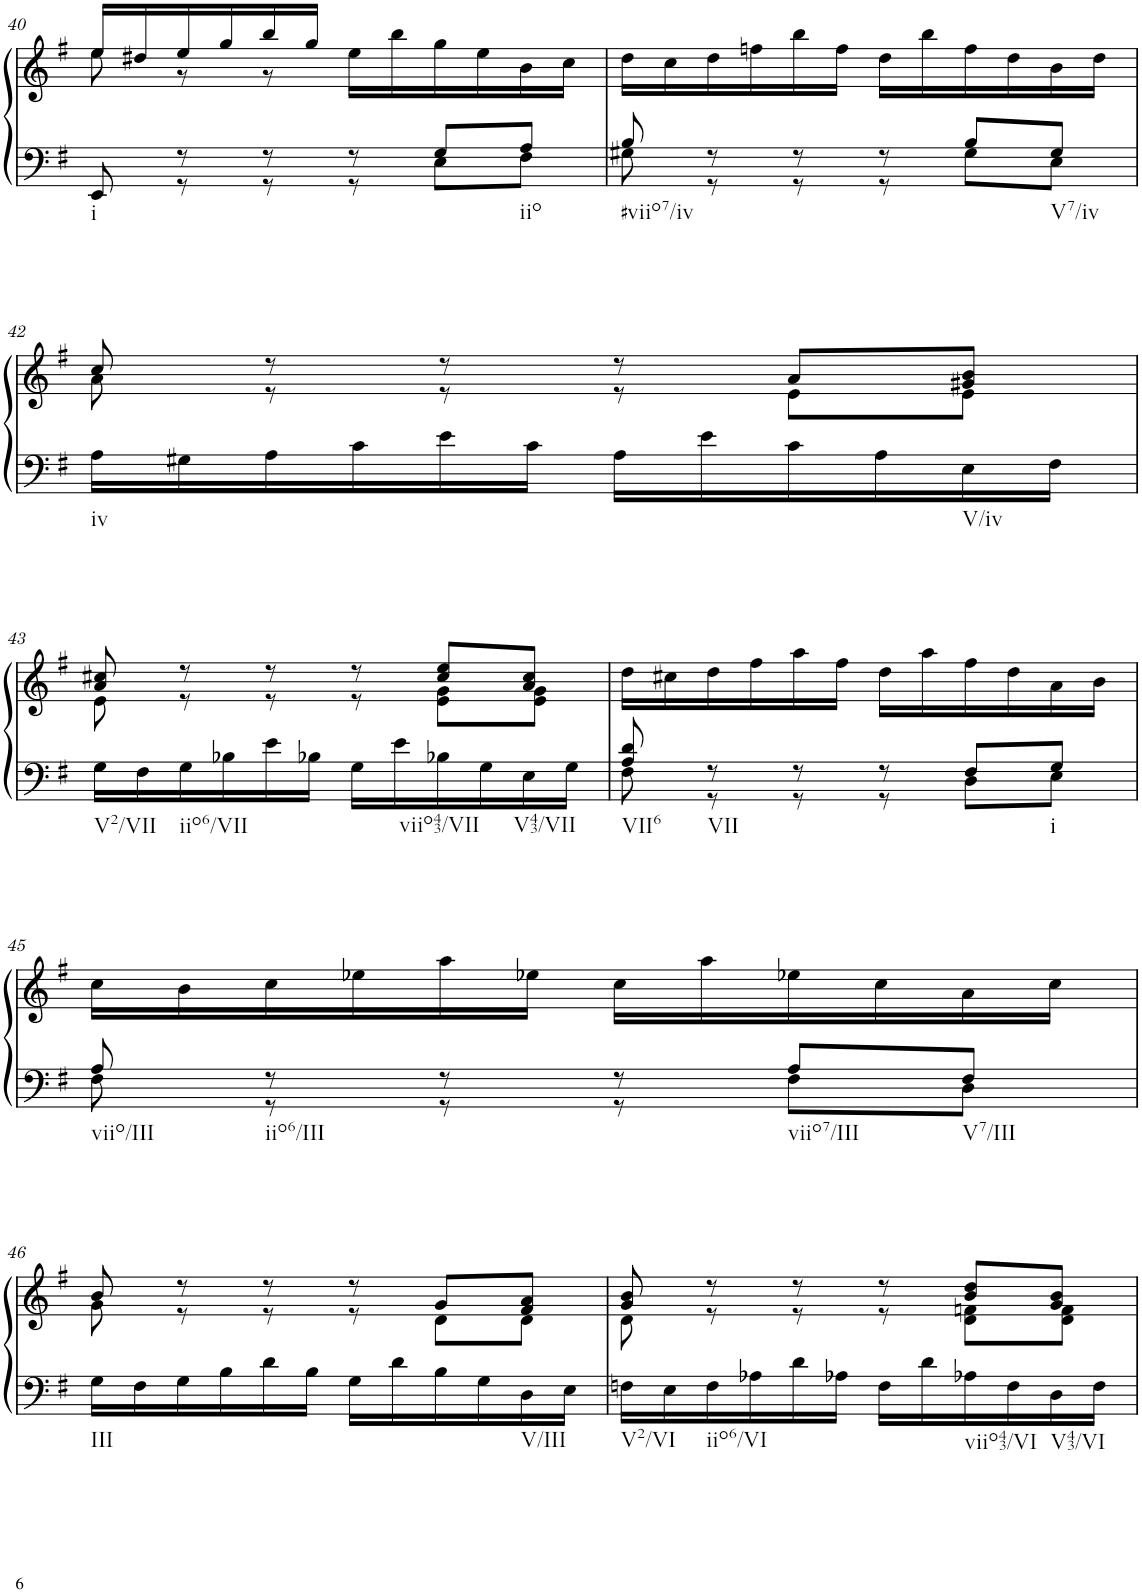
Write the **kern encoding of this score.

**kern	**kern
*part1	*part1
*staff2	*staff1
*I"unbenannt9	*
!!LO:PB:g=z
*clefF4	*clefG2
*k[f#]	*k[f#]
*M6/8	*M6/8
=40	=40
*^	*^
!LO:TX:b:t=i	!	!	!
8EE/	8ryy	16ee/LL	8ee\
.	.	16dd#X/	.
8r	8r	16ee/	8r
.	.	16gg/	.
8r	8r	16bb/	8r
.	.	16gg/JJ	.
8r	8r	8ryy	16ee\LL
.	.	.	16bb\
8G/L	8E\L	4ryy	16gg\
.	.	.	16ee\
!LO:TX:b:t=iio	!	!	!
8A/J	8F#\J	.	16b\
.	.	.	16cc\JJ
=41	=41	=41	=41
!LO:TX:b:t=#viio7/iv	!	!	!
8B/	8G#X\	2.ryy	16dd\LL
.	.	.	16cc\
8r	8r	.	16dd\
.	.	.	16ffn\
8r	8r	.	16bb\
.	.	.	16ff\JJ
8r	8r	.	16dd\LL
.	.	.	16bb\
8B/L	8G#\L	.	16ff\
.	.	.	16dd\
!LO:TX:b:t=V7/iv	!	!	!
8G#/J	8E\J	.	16b\
.	.	.	16dd\JJ
!!LO:LB:g=z	!!
=42	=42	=42	=42
!LO:TX:b:t=iv	!	!	!
!LO:TX:b:t=V/iv	!	!	!
2.ryy	16A\LL	8cc/	8a\
.	16G#X\	.	.
.	16A\	8r	8r
.	16c\	.	.
.	16e\	8r	8r
.	16c\JJ	.	.
.	16A\LL	8r	8r
.	16e\	.	.
.	16c\	8a/L	8e\L
.	16A\	.	.
.	16E\	8g#X/ 8b/J	8e\J
.	16F#\JJ	.	.
!!LO:LB:g=z	!!
=43	=43	=43	=43
!LO:TX:b:t=V2/VII	!	!	!
!LO:TX:b:t=iio6/VII	!	!	!
!LO:TX:b:t=viio43/VII	!	!	!
!LO:TX:b:t=V43/VII	!	!	!
2.ryy	16G\LL	8a/ 8cc#X/	8e\
.	16F#\	.	.
.	16G\	8r	8r
.	16B-X\	.	.
.	16e\	8r	8r
.	16B-X\JJ	.	.
.	16G\LL	8r	8r
.	16e\	.	.
.	16B-X\	8cc#/ 8ee/L	8e\ 8g\L
.	16G\	.	.
.	16E\	8a/ 8cc#/J	8e\ 8g\J
.	16G\JJ	.	.
=44	=44	=44	=44
!LO:TX:b:t=VII6	!	!	!
8A/ 8d/	8F#\	2.ryy	16dd\LL
.	.	.	16cc#X\
!LO:TX:b:t=VII	!	!	!
8r	8r	.	16dd\
.	.	.	16ff#\
8r	8r	.	16aa\
.	.	.	16ff#\JJ
8r	8r	.	16dd\LL
.	.	.	16aa\
8F#/L	8D\L	.	16ff#\
.	.	.	16dd\
!LO:TX:b:t=i	!	!	!
8G/J	8E\J	.	16a\
.	.	.	16b\JJ
!!LO:LB:g=z	!!
=45	=45	=45	=45
!LO:TX:b:t=viio/III	!	!	!
8A/	8F#\	2.ryy	16cc\LL
.	.	.	16b\
!LO:TX:b:t=iio6/III	!	!	!
8r	8r	.	16cc\
.	.	.	16ee-X\
8r	8r	.	16aa\
.	.	.	16ee-X\JJ
8r	8r	.	16cc\LL
.	.	.	16aa\
!LO:TX:b:t=viio7/III	!	!	!
8A/L	8F#\L	.	16ee-X\
.	.	.	16cc\
!LO:TX:b:t=V7/III	!	!	!
8F#/J	8D\J	.	16a\
.	.	.	16cc\JJ
!!LO:LB:g=z	!!
=46	=46	=46	=46
!LO:TX:b:t=III	!	!	!
!LO:TX:b:t=V/III	!	!	!
2.ryy	16G\LL	8b/	8g\
.	16F#\	.	.
.	16G\	8r	8r
.	16B\	.	.
.	16d\	8r	8r
.	16B\JJ	.	.
.	16G\LL	8r	8r
.	16d\	.	.
.	16B\	8g/L	8d\L
.	16G\	.	.
.	16D\	8f#/ 8a/J	8d\J
.	16E\JJ	.	.
=47	=47	=47	=47
!LO:TX:b:t=V2/VI	!	!	!
!LO:TX:b:t=iio6/VI	!	!	!
!LO:TX:b:t=viio43/VI	!	!	!
!LO:TX:b:t=V43/VI	!	!	!
2.ryy	16Fn\LL	8g/ 8b/	8d\
.	16E\	.	.
.	16F\	8r	8r
.	16A-X\	.	.
.	16d\	8r	8r
.	16A-X\JJ	.	.
.	16F\LL	8r	8r
.	16d\	.	.
.	16A-X\	8b/ 8dd/L	8d\ 8fn\L
.	16F\	.	.
.	16D\	8g/ 8b/J	8d\ 8f\J
.	16F\JJ	.	.
*v	*v	*	*
*	*v	*v
=	=
*-	*-
